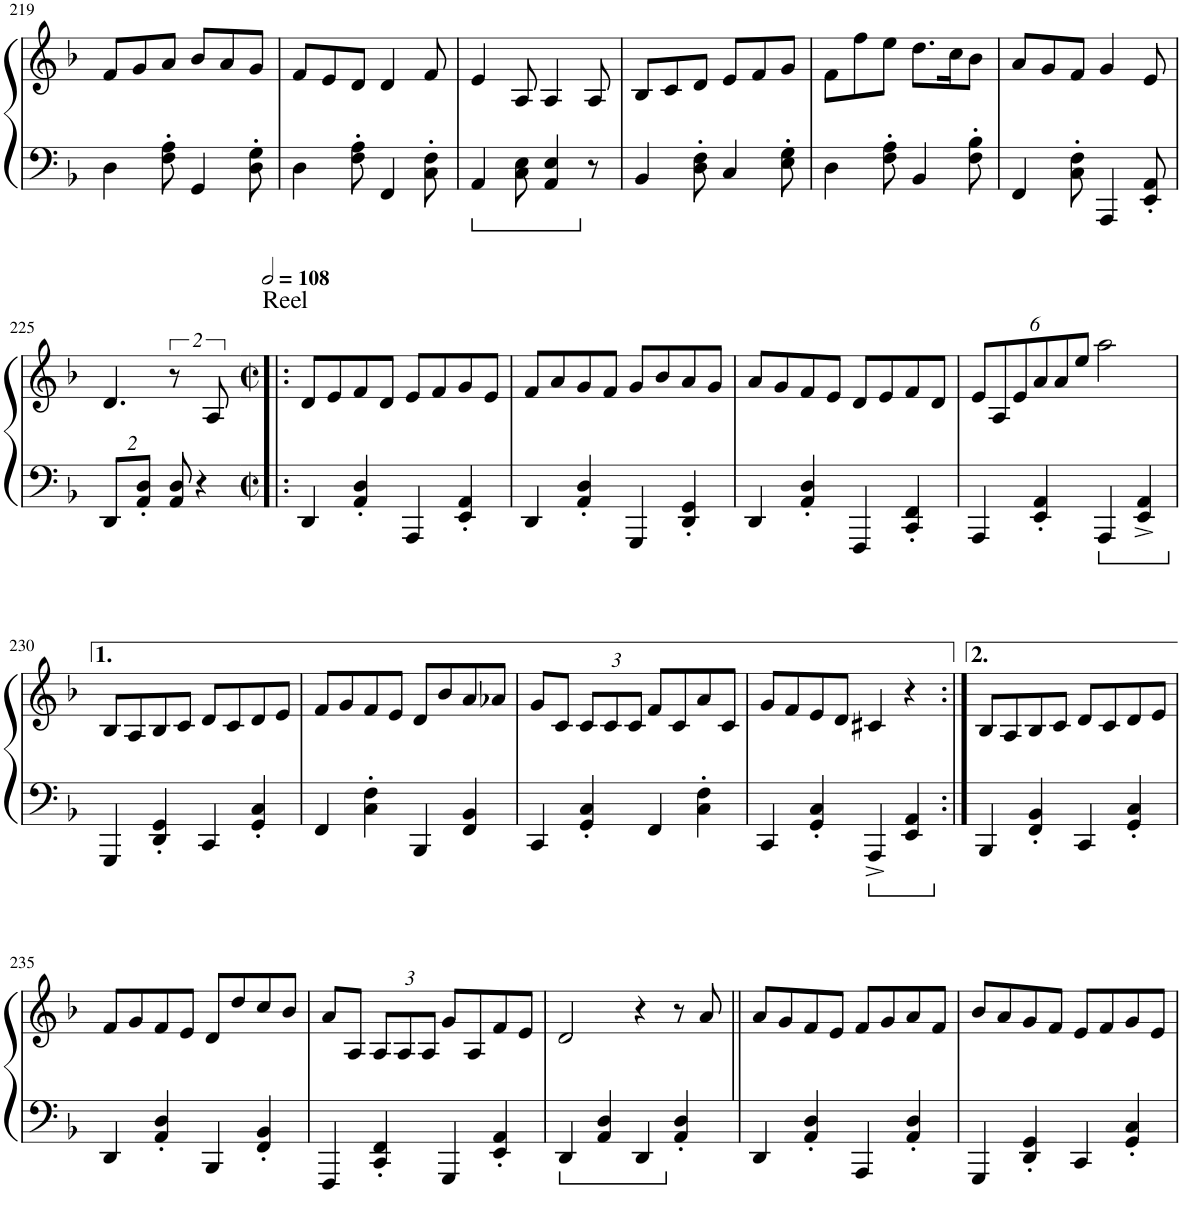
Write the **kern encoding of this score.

**kern	**kern
*part1	*part1
*staff2	*staff1
*I"Piano	*
*I'Pno.	*
!!LO:PB:g=z
*clefF4	*clefG2
*k[b-]	*k[b-]
*M6/8	*M6/8
=219	=219
4D\	8f/L
.	8g/
8F\' 8A\'	8a/J
4GG/	8b-/L
.	8a/
8D\' 8G\'	8g/J
=220	=220
4D\	8f/L
.	8e/
8F\' 8A\'	8d/J
4FF/	4d/
8C\' 8F\'	8f/
=221	=221
4AA/	4e/
8C\ 8E\	8A/
4AA/ 4E/	4A/
8r	8A/
=222	=222
4BB-/	8B-/L
.	8c/
8D\' 8F\'	8d/J
4C/	8e/L
.	8f/
8E\' 8G\'	8g/J
=223	=223
4D\	8f\L
.	8ff\
8F\' 8A\'	8ee\J
4BB-/	8.dd\L
.	16cc\K
8F\' 8B-\'	8b-\J
=224	=224
4FF/	8a/L
.	8g/
8C\' 8F\'	8f/J
4AAA/	4g/
8EE/' 8AA/'	8e/
!!LO:LB:g=z
=225	=225
*Xbrackettup	*
16%3DD/L	4.d/
16%3AA/' 16%3D/'J	.
8AA/ 8D/	16%3r
4r	.
.	16%3A/
=226!|:	=226!|:
*M2/2	*M2/2
*met(c|)	*met(c|)
*	*MM216
!	!LO:TX:a:t=Reel
4DD/	8d/L
.	8e/
4AA/' 4D/'	8f/
.	8d/J
4AAA/	8e/L
.	8f/
4EE/' 4AA/'	8g/
.	8e/J
=227	=227
4DD/	8f/L
.	8a/
4AA/' 4D/'	8g/
.	8f/J
4GGG/	8g/L
.	8b-/
4DD/' 4GG/'	8a/
.	8g/J
=228	=228
4DD/	8a/L
.	8g/
4AA/' 4D/'	8f/
.	8e/J
4FFF/	8d/L
.	8e/
4CC/' 4FF/'	8f/
.	8d/J
=229	=229
*	*Xbrackettup
4AAA/	12e/L
.	12A/
.	12e/
4EE/' 4AA/'	12a/
.	12a/
.	12ee/J
4AAA/	2aa\
4EE/^ 4AA/^	.
!!LO:LB:g=z
=230	=230
4GGG/	8B-/L
.	8A/
4DD/' 4GG/'	8B-/
.	8c/J
4CC/	8d/L
.	8c/
4GG/' 4C/'	8d/
.	8e/J
=231	=231
4FF/	8f/L
.	8g/
4C\' 4F\'	8f/
.	8e/J
4BBB-/	8d/L
.	8b-/
4FF/ 4BB-/	8a/
.	8a-X/J
=232	=232
4CC/	8g/L
.	8c/J
4GG/' 4C/'	12c/L
.	12c/
.	12c/J
4FF/	8f/L
.	8c/
4C\' 4F\'	8a/
.	8c/J
=233	=233
4CC/	8g/L
.	8f/
4GG/' 4C/'	8e/
.	8d/J
4AAA^/	4c#X/
4EE/ 4AA/	4r
=234:|!	=234:|!
4BBB-/	8B-/L
.	8A/
4FF/' 4BB-/'	8B-/
.	8c/J
4CC/	8d/L
.	8c/
4GG/' 4C/'	8d/
.	8e/J
!!LO:LB:g=z
=235	=235
4DD/	8f/L
.	8g/
4AA/' 4D/'	8f/
.	8e/J
4BBB-/	8d/L
.	8dd/
4FF/' 4BB-/'	8cc/
.	8b-/J
=236	=236
4FFF/	8a/L
.	8A/J
4CC/' 4FF/'	12A/L
.	12A/
.	12A/J
4GGG/	8g/L
.	8A/
4EE/' 4AA/'	8f/
.	8e/J
=237	=237
4DD/	2d/
4AA/ 4D/	.
4DD/	4r
4AA/' 4D/'	8r
.	8a/
=238||	=238||
4DD/	8a/L
.	8g/
4AA/' 4D/'	8f/
.	8e/J
4AAA/	8f/L
.	8g/
4AA/' 4D/'	8a/
.	8f/J
=239	=239
4GGG/	8b-/L
.	8a/
4DD/' 4GG/'	8g/
.	8f/J
4CC/	8e/L
.	8f/
4GG/' 4C/'	8g/
.	8e/J
=	=
*-	*-
